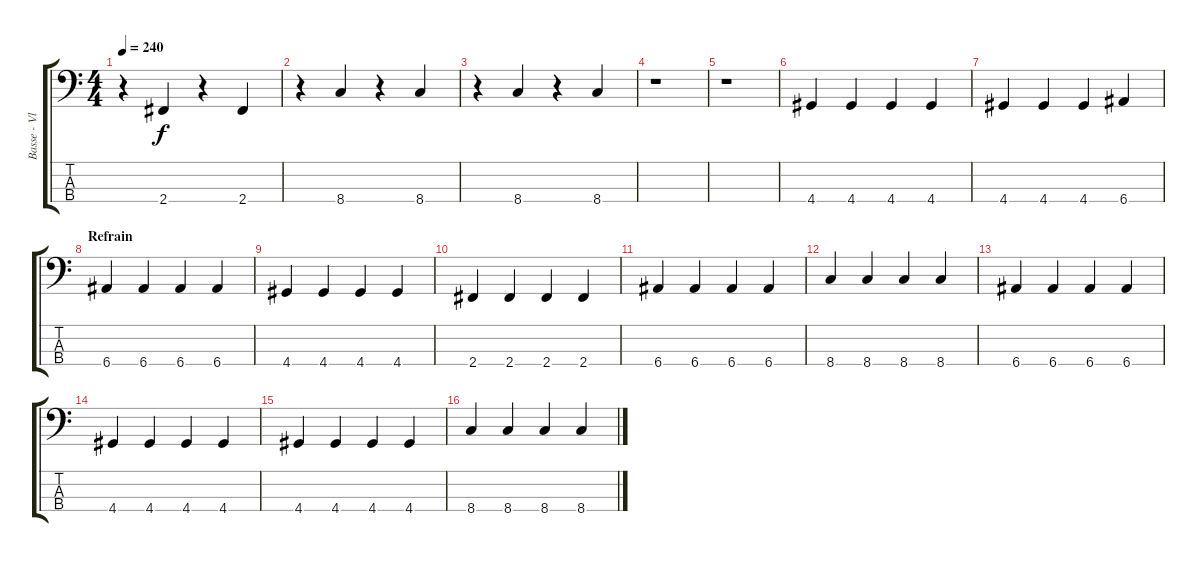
\track ("Basse - Vlad" "Basse - Vl") {instrument electricbassfinger}
\staff {score tabs}
\tuning (G2 D2 A1 E1) {hide}
\ts (4 4)
\tempo 240
\clef f4
\ks c
r.4{dy f} 2.4.4 r.4 2.4.4 |
r.4 8.4.4 r.4 8.4.4 |
r.4 8.4.4 r.4 8.4.4 |
r.1 |
r.1 |
4.4.4 4.4.4 4.4.4 4.4.4 |
4.4.4 4.4.4 4.4.4 6.4.4 |
\section ("" "Refrain")
6.4.4 6.4.4 6.4.4 6.4.4 |
4.4.4 4.4.4 4.4.4 4.4.4 |
2.4.4 2.4.4 2.4.4 2.4.4 |
6.4.4 6.4.4 6.4.4 6.4.4 |
8.4.4 8.4.4 8.4.4 8.4.4 |
6.4.4 6.4.4 6.4.4 6.4.4 |
4.4.4 4.4.4 4.4.4 4.4.4 |
4.4.4 4.4.4 4.4.4 4.4.4 |
8.4.4 8.4.4 8.4.4 8.4.4
